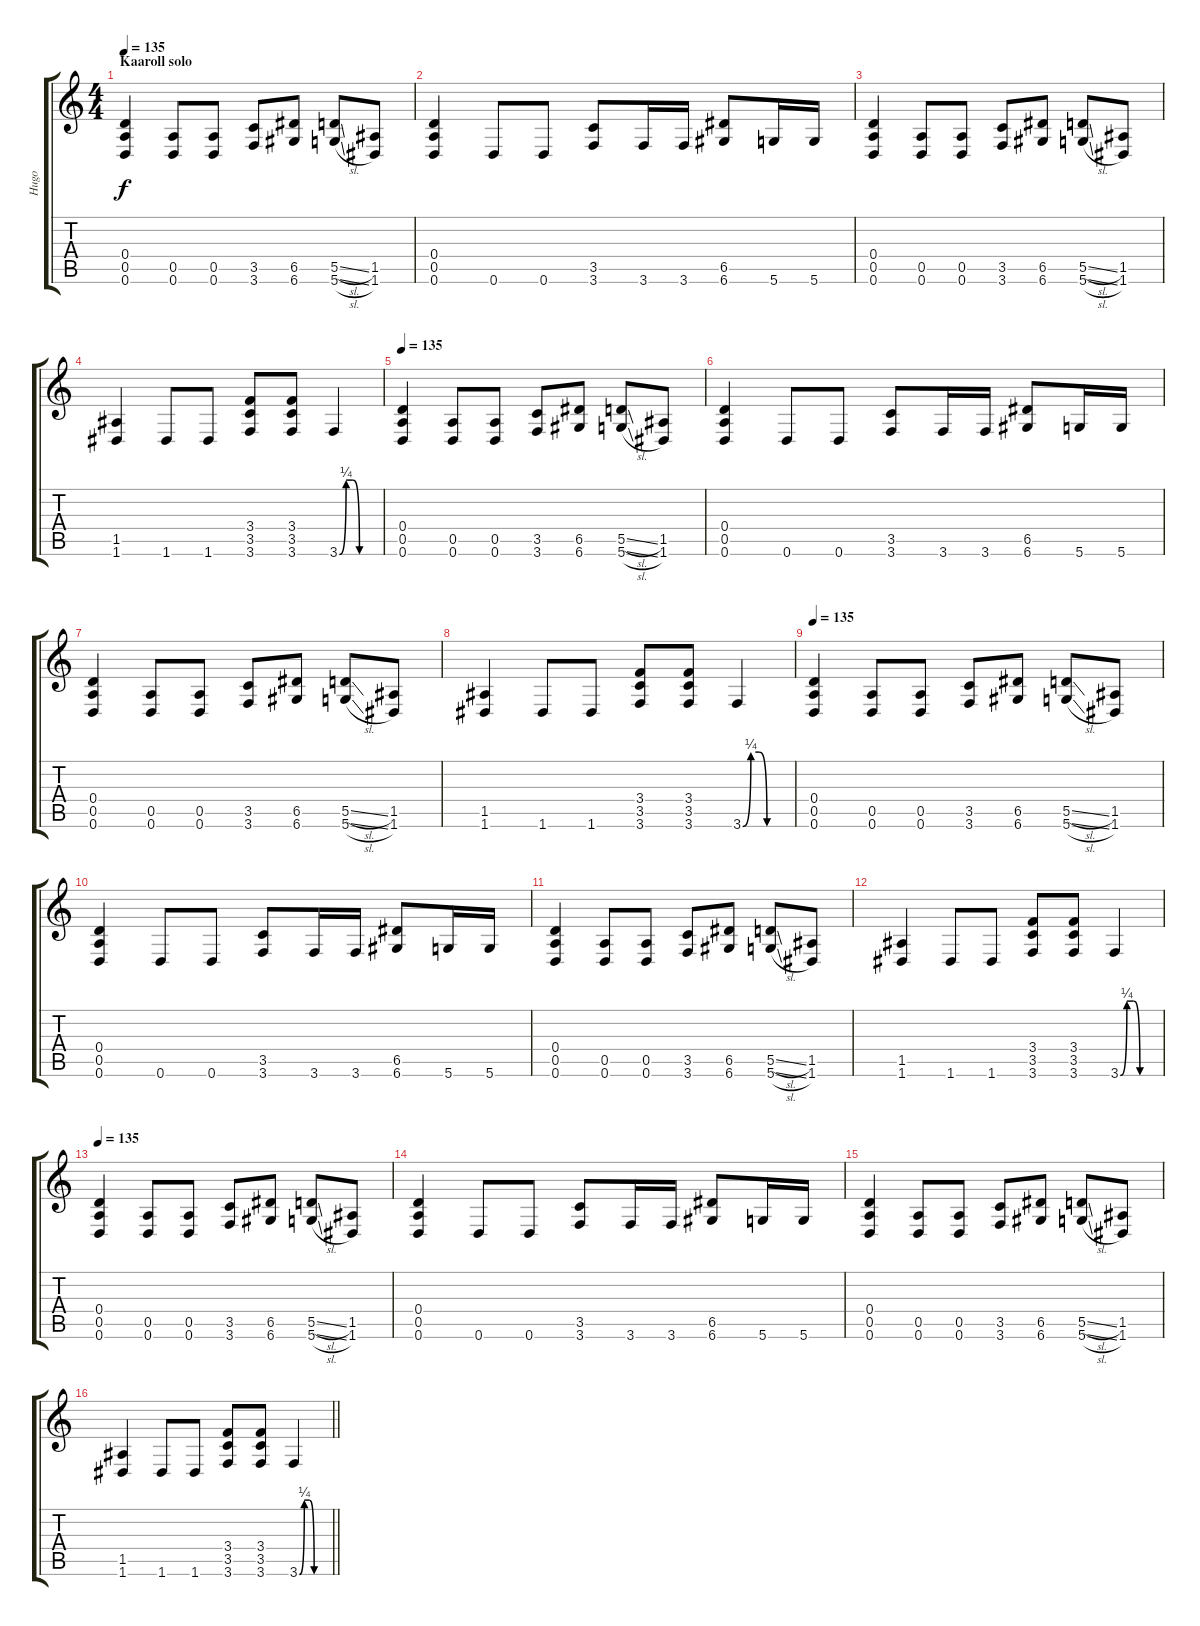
\track ("Hugo" "Hugo") {instrument acousticguitarsteel}
\staff {score tabs}
\tuning (E4 B3 G3 D3 A2 D2) {hide}
\ts (4 4)
\section ("" "Kaaroll solo")
\tempo 135
\clef g2
\ks c
(0.4 0.5 0.6).4{dy f} (0.5 0.6).8 (0.5 0.6).8 (3.5 3.6).8 (6.5 6.6).8 (5.5{sl} 5.6{sl}).8 (1.5 1.6).8 |
(0.4 0.5 0.6).4 0.6.8 0.6.8 (3.5 3.6).8 3.6.16 3.6.16 (6.5 6.6).8 5.6.16 5.6.16 |
(0.4 0.5 0.6).4 (0.5 0.6).8 (0.5 0.6).8 (3.5 3.6).8 (6.5 6.6).8 (5.5{sl} 5.6{sl}).8 (1.5 1.6).8 |
(1.5 1.6).4 1.6.8 1.6.8 (3.4 3.5 3.6).8 (3.4 3.5 3.6).8 3.6{be (custom 0 0 10 1 20 1 30 0 60 0)}.4 |
\tempo 135
(0.4 0.5 0.6).4 (0.5 0.6).8 (0.5 0.6).8 (3.5 3.6).8 (6.5 6.6).8 (5.5{sl} 5.6{sl}).8 (1.5 1.6).8 |
(0.4 0.5 0.6).4 0.6.8 0.6.8 (3.5 3.6).8 3.6.16 3.6.16 (6.5 6.6).8 5.6.16 5.6.16 |
(0.4 0.5 0.6).4 (0.5 0.6).8 (0.5 0.6).8 (3.5 3.6).8 (6.5 6.6).8 (5.5{sl} 5.6{sl}).8 (1.5 1.6).8 |
(1.5 1.6).4 1.6.8 1.6.8 (3.4 3.5 3.6).8 (3.4 3.5 3.6).8 3.6{be (custom 0 0 10 1 20 1 30 0 60 0)}.4 |
\tempo 135
(0.4 0.5 0.6).4 (0.5 0.6).8 (0.5 0.6).8 (3.5 3.6).8 (6.5 6.6).8 (5.5{sl} 5.6{sl}).8 (1.5 1.6).8 |
(0.4 0.5 0.6).4 0.6.8 0.6.8 (3.5 3.6).8 3.6.16 3.6.16 (6.5 6.6).8 5.6.16 5.6.16 |
(0.4 0.5 0.6).4 (0.5 0.6).8 (0.5 0.6).8 (3.5 3.6).8 (6.5 6.6).8 (5.5{sl} 5.6{sl}).8 (1.5 1.6).8 |
(1.5 1.6).4 1.6.8 1.6.8 (3.4 3.5 3.6).8 (3.4 3.5 3.6).8 3.6{be (custom 0 0 10 1 20 1 30 0 60 0)}.4 |
\tempo 135
(0.4 0.5 0.6).4 (0.5 0.6).8 (0.5 0.6).8 (3.5 3.6).8 (6.5 6.6).8 (5.5{sl} 5.6{sl}).8 (1.5 1.6).8 |
(0.4 0.5 0.6).4 0.6.8 0.6.8 (3.5 3.6).8 3.6.16 3.6.16 (6.5 6.6).8 5.6.16 5.6.16 |
(0.4 0.5 0.6).4 (0.5 0.6).8 (0.5 0.6).8 (3.5 3.6).8 (6.5 6.6).8 (5.5{sl} 5.6{sl}).8 (1.5 1.6).8 |
\barLineRight lightlight
(1.5 1.6).4 1.6.8 1.6.8 (3.4 3.5 3.6).8 (3.4 3.5 3.6).8 3.6{be (custom 0 0 10 1 20 1 30 0 60 0)}.4
